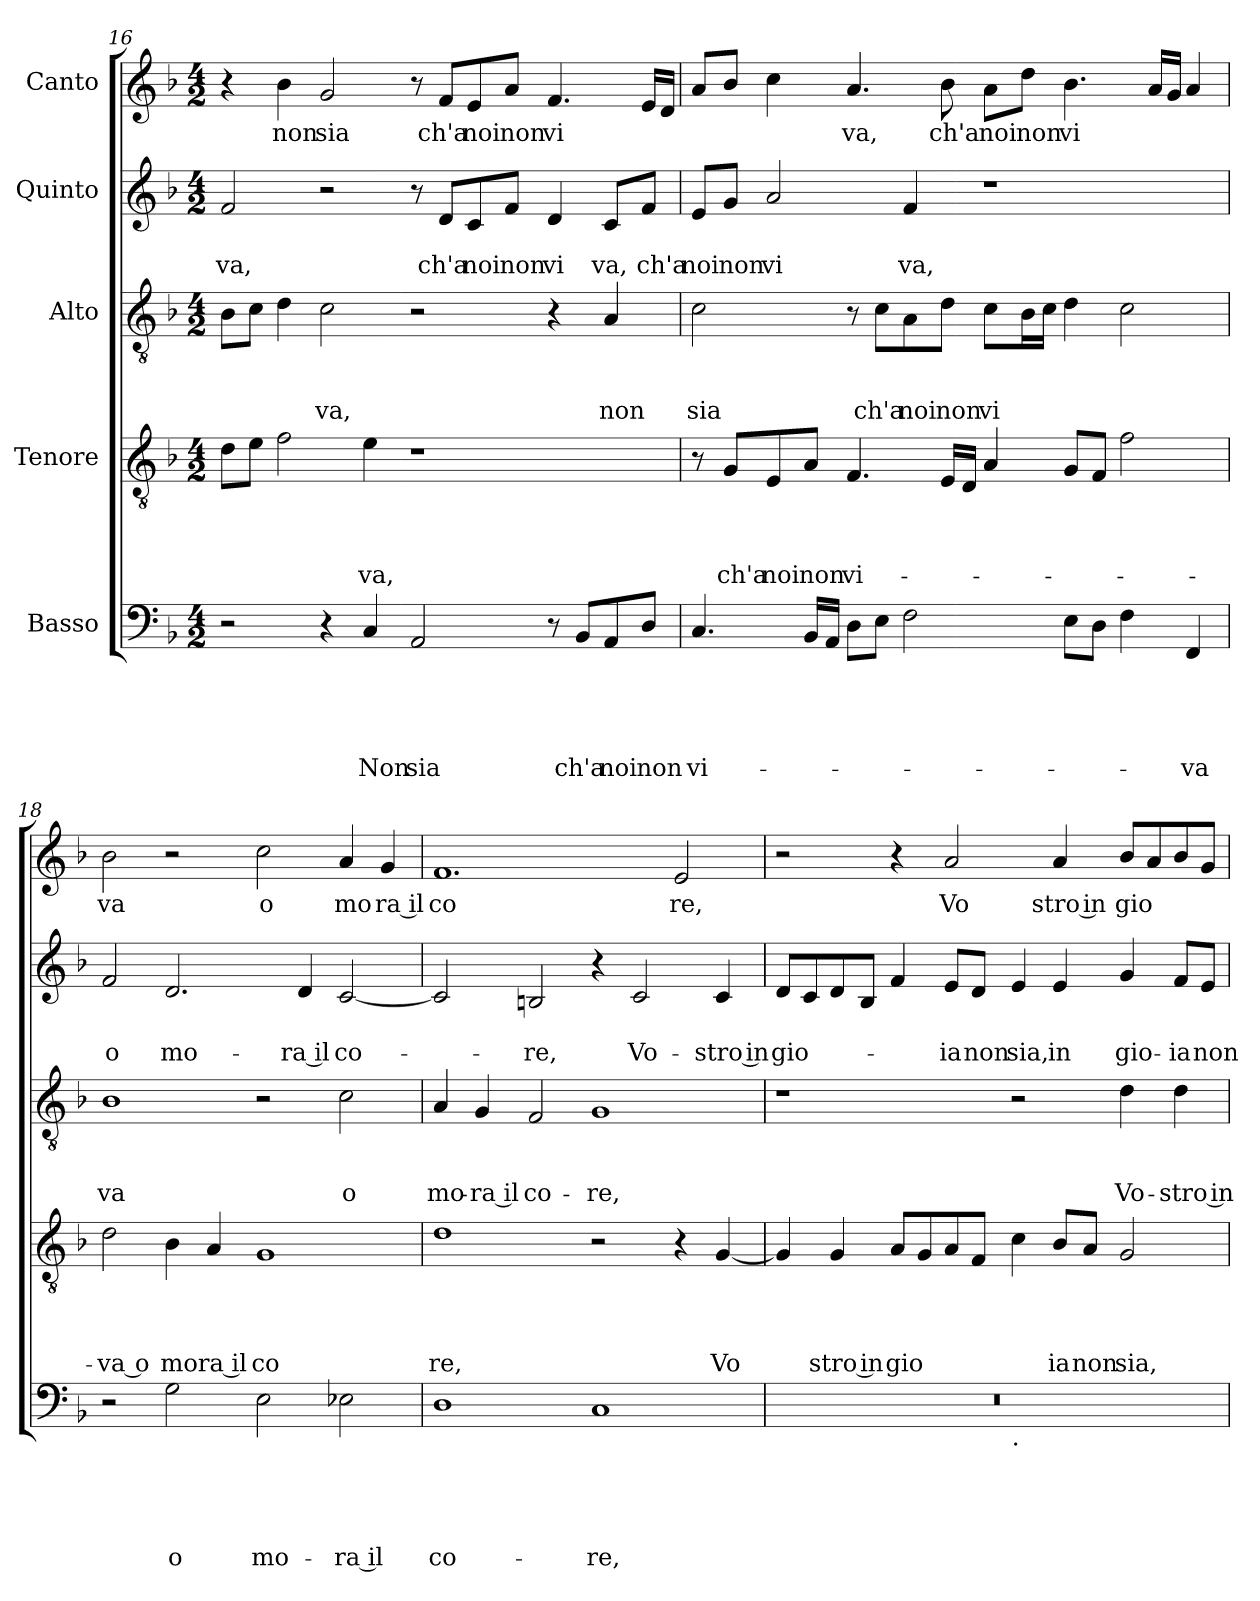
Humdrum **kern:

**kern	**text	**text	**text	**text	**text	**kern	**text	**text	**text	**text	**kern	**text	**text	**text	**kern	**text	**text	**kern	**text
*part5	*part5	*part5	*part5	*part5	*part5	*part4	*part4	*part4	*part4	*part4	*part3	*part3	*part3	*part3	*part2	*part2	*part2	*part1	*part1
*staff5	*staff5	*staff5	*staff5	*staff5	*staff5	*staff4	*staff4	*staff4	*staff4	*staff4	*staff3	*staff3	*staff3	*staff3	*staff2	*staff2	*staff2	*staff1	*staff1
*I"Basso	*	*	*	*	*	*I"Tenore	*	*	*	*	*I"Alto	*	*	*	*I"Quinto	*	*	*I"Canto	*
*clefF4	*	*	*	*	*	*clefGv2	*	*	*	*	*clefGv2	*	*	*	*clefG2	*	*	*clefG2	*
*ITrd-3c-5	*	*	*	*	*	*ITrd-3c-5	*	*	*	*	*ITrd-3c-5	*	*	*	*ITrd-3c-5	*	*	*	*
*k[b-e-]	*	*	*	*	*	*k[b-e-]	*	*	*	*	*k[b-e-]	*	*	*	*k[b-e-]	*	*	*k[b-]	*
*B-:	*	*	*	*	*	*B-:	*	*	*	*	*B-:	*	*	*	*B-:	*	*	*F:	*
*M4/2	*	*	*	*	*	*M4/2	*	*	*	*	*M4/2	*	*	*	*M4/2	*	*	*M4/2	*
=16	=16	=16	=16	=16	=16	=16	=16	=16	=16	=16	=16	=16	=16	=16	=16	=16	=16	=16	=16
!	!	!	!	!	!	!	!	!	!	!	!	!	!	!	!	!	!LO:LY:b	!	!
2r	.	.	.	.	.	8g\L	.	.	.	.	8e-\L	.	.	.	2b-/	.	va,	4r	.
.	.	.	.	.	.	8a\J	.	.	.	.	8f\J	.	.	.	.	.	.	.	.
!	!	!	!	!	!	!	!	!	!	!	!	!	!	!	!	!	!	!	!LO:LY:b
.	.	.	.	.	.	2b-\	.	.	.	.	4g\	.	.	.	.	.	.	4b-\	non
!	!	!	!	!	!	!	!	!	!	!	!	!	!	!LO:LY:b	!	!	!	!	!LO:LY:b
4r	.	.	.	.	.	.	.	.	.	.	2f\	.	.	va,	2r	.	.	2g/	sia
!	!	!	!	!	!LO:LY:b	!	!	!	!	!LO:LY:b	!	!	!	!	!	!	!	!	!
4F/	.	.	.	.	Non	4a\	.	.	.	-va,	.	.	.	.	.	.	.	.	.
!	!	!	!	!	!LO:LY:b	!	!	!	!	!	!	!	!	!	!	!	!	!	!
2D/	.	.	.	.	sia	1r	.	.	.	.	2r	.	.	.	8r	.	.	8r	.
!	!	!	!	!	!	!	!	!	!	!	!	!	!	!	!	!	!LO:LY:b	!	!LO:LY:b
.	.	.	.	.	.	.	.	.	.	.	.	.	.	.	8g/L	.	ch'a	8f/L	ch'a
!	!	!	!	!	!	!	!	!	!	!	!	!	!	!	!	!	!LO:LY:b	!	!LO:LY:b
.	.	.	.	.	.	.	.	.	.	.	.	.	.	.	8f/	.	noi	8e/	noi
!	!	!	!	!	!	!	!	!	!	!	!	!	!	!	!	!	!LO:LY:b	!	!LO:LY:b
.	.	.	.	.	.	.	.	.	.	.	.	.	.	.	8b-/J	.	non	8a/J	non
!	!	!	!	!	!	!	!	!	!	!	!	!	!	!	!	!	!LO:LY:b	!	!LO:LY:b
8r	.	.	.	.	.	.	.	.	.	.	4r	.	.	.	4g/	.	vi	4.f/	vi
!	!	!	!	!	!LO:LY:b	!	!	!	!	!	!	!	!	!	!	!	!	!	!
8E-/L	.	.	.	.	ch'a	.	.	.	.	.	.	.	.	.	.	.	.	.	.
!	!	!	!	!	!LO:LY:b	!	!	!	!	!	!	!	!	!LO:LY:b	!	!	!LO:LY:b	!	!
8D/	.	.	.	.	noi	.	.	.	.	.	4d/	.	.	non	8f/L	.	va,	.	.
!	!	!	!	!	!LO:LY:b	!	!	!	!	!	!	!	!	!	!	!	!LO:LY:b	!	!
8G/J	.	.	.	.	non	.	.	.	.	.	.	.	.	.	8b-/J	.	ch'a	16e/LL	.
.	.	.	.	.	.	.	.	.	.	.	.	.	.	.	.	.	.	16d/JJ	.
=17	=17	=17	=17	=17	=17	=17	=17	=17	=17	=17	=17	=17	=17	=17	=17	=17	=17	=17	=17
!	!	!	!	!	!LO:LY:b	!	!	!	!	!	!	!	!	!LO:LY:b	!	!	!LO:LY:b	!	!
4.F/	.	.	.	.	vi-	8r	.	.	.	.	2f\	.	.	sia	8a/L	.	noi	8a/L	.
!	!	!	!	!	!	!	!	!	!	!LO:LY:b	!	!	!	!	!	!	!LO:LY:b	!	!
.	.	.	.	.	.	8c/L	.	.	.	ch'a	.	.	.	.	8cc/J	.	non	8b-/J	.
!	!	!	!	!	!	!	!	!	!	!LO:LY:b	!	!	!	!	!	!	!LO:LY:b	!	!
.	.	.	.	.	.	8A/	.	.	.	noi	.	.	.	.	2dd/	.	vi	4cc\	.
!	!	!	!	!	!	!	!	!	!	!LO:LY:b	!	!	!	!	!	!	!	!	!
16E-/LL	.	.	.	.	.	8d/J	.	.	.	non	.	.	.	.	.	.	.	.	.
16D/JJ	.	.	.	.	.	.	.	.	.	.	.	.	.	.	.	.	.	.	.
!	!	!	!	!	!	!	!	!	!	!LO:LY:b	!	!	!	!	!	!	!	!	!LO:LY:b
8G\L	.	.	.	.	.	4.B-/	.	.	.	vi-	8r	.	.	.	.	.	.	4.a/	va,
!	!	!	!	!	!	!	!	!	!	!	!	!	!	!LO:LY:b	!	!	!	!	!
8A\J	.	.	.	.	.	.	.	.	.	.	8f\L	.	.	ch'a	.	.	.	.	.
!	!	!	!	!	!	!	!	!	!	!	!	!	!	!LO:LY:b	!	!	!LO:LY:b	!	!
2B-\	.	.	.	.	.	.	.	.	.	.	8d\	.	.	noi	4b-/	.	va,	.	.
!	!	!	!	!	!	!	!	!	!	!	!	!	!	!LO:LY:b	!	!	!	!	!LO:LY:b
.	.	.	.	.	.	16A/LL	.	.	.	.	8g\J	.	.	non	.	.	.	8b-\	ch'a
.	.	.	.	.	.	16G/JJ	.	.	.	.	.	.	.	.	.	.	.	.	.
!	!	!	!	!	!	!	!	!	!	!	!	!	!	!LO:LY:b	!	!	!	!	!LO:LY:b
.	.	.	.	.	.	4d/	.	.	.	.	8f\L	.	.	vi	1r	.	.	8a\L	noi
!	!	!	!	!	!	!	!	!	!	!	!	!	!	!	!	!	!	!	!LO:LY:b
.	.	.	.	.	.	.	.	.	.	.	16e-\L	.	.	.	.	.	.	8dd\J	non
.	.	.	.	.	.	.	.	.	.	.	16f\JJ	.	.	.	.	.	.	.	.
!	!	!	!	!	!	!	!	!	!	!	!	!	!	!	!	!	!	!	!LO:LY:b
8A\L	.	.	.	.	.	8c/L	.	.	.	.	4g\	.	.	.	.	.	.	4.b-\	vi
8G\J	.	.	.	.	.	8B-/J	.	.	.	.	.	.	.	.	.	.	.	.	.
4B-\	.	.	.	.	.	2b-\	.	.	.	.	2f\	.	.	.	.	.	.	.	.
.	.	.	.	.	.	.	.	.	.	.	.	.	.	.	.	.	.	16a/LL	.
.	.	.	.	.	.	.	.	.	.	.	.	.	.	.	.	.	.	16g/JJ	.
!	!	!	!	!	!LO:LY:b	!	!	!	!	!	!	!	!	!	!	!	!	!	!
4BB-/	.	.	.	.	-va	.	.	.	.	.	.	.	.	.	.	.	.	4a/	.
!!LO:LB:g=z
=18	=18	=18	=18	=18	=18	=18	=18	=18	=18	=18	=18	=18	=18	=18	=18	=18	=18	=18	=18
!	!	!	!	!	!	!	!	!	!	!LO:LY:b:rj	!	!	!	!LO:LY:b	!	!	!LO:LY:b	!	!LO:LY:b
2r	.	.	.	.	.	2g\	.	.	.	-va o	1e-	.	.	va	2b-/	.	o	2b-\	va
!	!	!	!	!	!LO:LY:b	!	!	!	!	!LO:LY:b	!	!	!	!	!	!	!LO:LY:b	!	!
2c\	.	.	.	.	o	4e-\	.	.	.	mo	.	.	.	.	2.g/	.	mo-	2r	.
!	!	!	!	!	!	!	!	!	!	!LO:LY:b:rj	!	!	!	!	!	!	!	!	!
.	.	.	.	.	.	4d/	.	.	.	ra il	.	.	.	.	.	.	.	.	.
!	!	!	!	!	!LO:LY:b	!	!	!	!	!LO:LY:b	!	!	!	!	!	!	!	!	!LO:LY:b
2A\	.	.	.	.	mo-	1c	.	.	.	co	2r	.	.	.	.	.	.	2cc\	o
!	!	!	!	!	!	!	!	!	!	!	!	!	!	!	!	!	!LO:LY:b:rj	!	!
.	.	.	.	.	.	.	.	.	.	.	.	.	.	.	4g/	.	-ra il	.	.
!	!	!	!	!	!LO:LY:b:rj	!	!	!	!	!	!	!	!	!LO:LY:b	!	!	!LO:LY:b	!	!LO:LY:b
2A-X\	.	.	.	.	-ra il	.	.	.	.	.	2f\	.	.	o	[<2f/	.	co-	4a/	mo
!	!	!	!	!	!	!	!	!	!	!	!	!	!	!	!	!	!	!	!LO:LY:b:rj
.	.	.	.	.	.	.	.	.	.	.	.	.	.	.	.	.	.	4g/	ra il
=19	=19	=19	=19	=19	=19	=19	=19	=19	=19	=19	=19	=19	=19	=19	=19	=19	=19	=19	=19
!	!	!	!	!	!LO:LY:b	!	!	!	!	!LO:LY:b	!	!	!	!LO:LY:b	!	!	!	!	!LO:LY:b
1G	.	.	.	.	co-	1g	.	.	.	re,	4d/	.	.	mo-	2f/]	.	.	1.f	co
!	!	!	!	!	!	!	!	!	!	!	!	!	!	!LO:LY:b:rj	!	!	!	!	!
.	.	.	.	.	.	.	.	.	.	.	4c/	.	.	-ra il	.	.	.	.	.
!	!	!	!	!	!	!	!	!	!	!	!	!	!	!LO:LY:b	!	!	!LO:LY:b	!	!
.	.	.	.	.	.	.	.	.	.	.	2B-/	.	.	co-	2en/	.	-re,	.	.
!	!	!	!	!	!LO:LY:b	!	!	!	!	!	!	!	!	!LO:LY:b	!	!	!	!	!
1F	.	.	.	.	-re,	2r	.	.	.	.	1c	.	.	-re,	4r	.	.	.	.
!	!	!	!	!	!	!	!	!	!	!	!	!	!	!	!	!	!LO:LY:b	!	!
.	.	.	.	.	.	.	.	.	.	.	.	.	.	.	2f/	.	Vo-	.	.
!	!	!	!	!	!	!	!	!	!	!	!	!	!	!	!	!	!	!	!LO:LY:b
.	.	.	.	.	.	4r	.	.	.	.	.	.	.	.	.	.	.	2e/	re,
!	!	!	!	!	!	!	!	!	!	!LO:LY:b	!	!	!	!	!	!	!LO:LY:b:rj	!	!
.	.	.	.	.	.	[<4c/	.	.	.	Vo	.	.	.	.	4f/	.	-stro in	.	.
=20	=20	=20	=20	=20	=20	=20	=20	=20	=20	=20	=20	=20	=20	=20	=20	=20	=20	=20	=20
!	!	!	!	!	!	!	!	!	!	!	!	!	!	!	!	!	!LO:LY:b	!	!
*^	*	*	*	*	*	*	*	*	*	*	*	*	*	*	*	*	*	*	*
0r	1ryy	.	.	.	.	.	4c/]	.	.	.	.	1r	.	.	.	8g/L	.	gio-	2r	.
.	.	.	.	.	.	.	.	.	.	.	.	.	.	.	.	8f/	.	.	.	.
!	!	!	!	!	!	!	!	!	!	!	!LO:LY:b:rj	!	!	!	!	!	!	!	!	!
.	.	.	.	.	.	.	4c/	.	.	.	stro in	.	.	.	.	8g/	.	.	.	.
.	.	.	.	.	.	.	.	.	.	.	.	.	.	.	.	8e-/J	.	.	.	.
!	!	!	!	!	!	!	!	!	!	!	!LO:LY:b	!	!	!	!	!	!	!	!	!
.	.	.	.	.	.	.	8d/L	.	.	.	gio	.	.	.	.	4b-/	.	.	4r	.
.	.	.	.	.	.	.	8c/	.	.	.	.	.	.	.	.	.	.	.	.	.
!	!	!	!	!	!	!	!	!	!	!	!	!	!	!	!	!	!	!LO:LY:b	!	!LO:LY:b
.	.	.	.	.	.	.	8d/	.	.	.	.	.	.	.	.	8a/L	.	-ia	2a/	Vo
!	!	!	!	!	!	!	!	!	!	!	!	!	!	!	!	!	!	!LO:LY:b	!	!
.	.	.	.	.	.	.	8B-/J	.	.	.	.	.	.	.	.	8g/J	.	non	.	.
!	!LO:TX:b:t=.	!	!	!	!	!	!	!	!	!	!	!	!	!	!	!	!	!	!	!
!	!	!	!	!	!	!	!	!	!	!	!	!	!	!	!	!	!	!LO:LY:b	!	!
.	1ryy	.	.	.	.	.	4f\	.	.	.	.	2r	.	.	.	4a/	.	sia,	.	.
!	!	!	!	!	!	!	!	!	!	!	!LO:LY:b	!	!	!	!	!	!	!LO:LY:b	!	!LO:LY:b:rj
.	.	.	.	.	.	.	8e-/L	.	.	.	ia	.	.	.	.	4a/	.	in	4a/	stro in
!	!	!	!	!	!	!	!	!	!	!	!LO:LY:b	!	!	!	!	!	!	!	!	!
.	.	.	.	.	.	.	8d/J	.	.	.	non	.	.	.	.	.	.	.	.	.
!	!	!	!	!	!	!	!	!	!	!	!LO:LY:b	!	!	!	!LO:LY:b	!	!	!LO:LY:b	!	!LO:LY:b
.	.	.	.	.	.	.	2c/	.	.	.	sia,	4g\	.	.	Vo-	4cc/	.	gio-	8b-/L	gio
.	.	.	.	.	.	.	.	.	.	.	.	.	.	.	.	.	.	.	8a/	.
!	!	!	!	!	!	!	!	!	!	!	!	!	!	!	!LO:LY:b:rj	!	!	!LO:LY:b	!	!
.	.	.	.	.	.	.	.	.	.	.	.	4g\	.	.	-stro in	8b-/L	.	-ia	8b-/	.
!	!	!	!	!	!	!	!	!	!	!	!	!	!	!	!	!	!	!LO:LY:b	!	!
.	.	.	.	.	.	.	.	.	.	.	.	.	.	.	.	8a/J	.	non	8g/J	.
*v	*v	*	*	*	*	*	*	*	*	*	*	*	*	*	*	*	*	*	*	*
=	=	=	=	=	=	=	=	=	=	=	=	=	=	=	=	=	=	=	=
*-	*-	*-	*-	*-	*-	*-	*-	*-	*-	*-	*-	*-	*-	*-	*-	*-	*-	*-	*-
